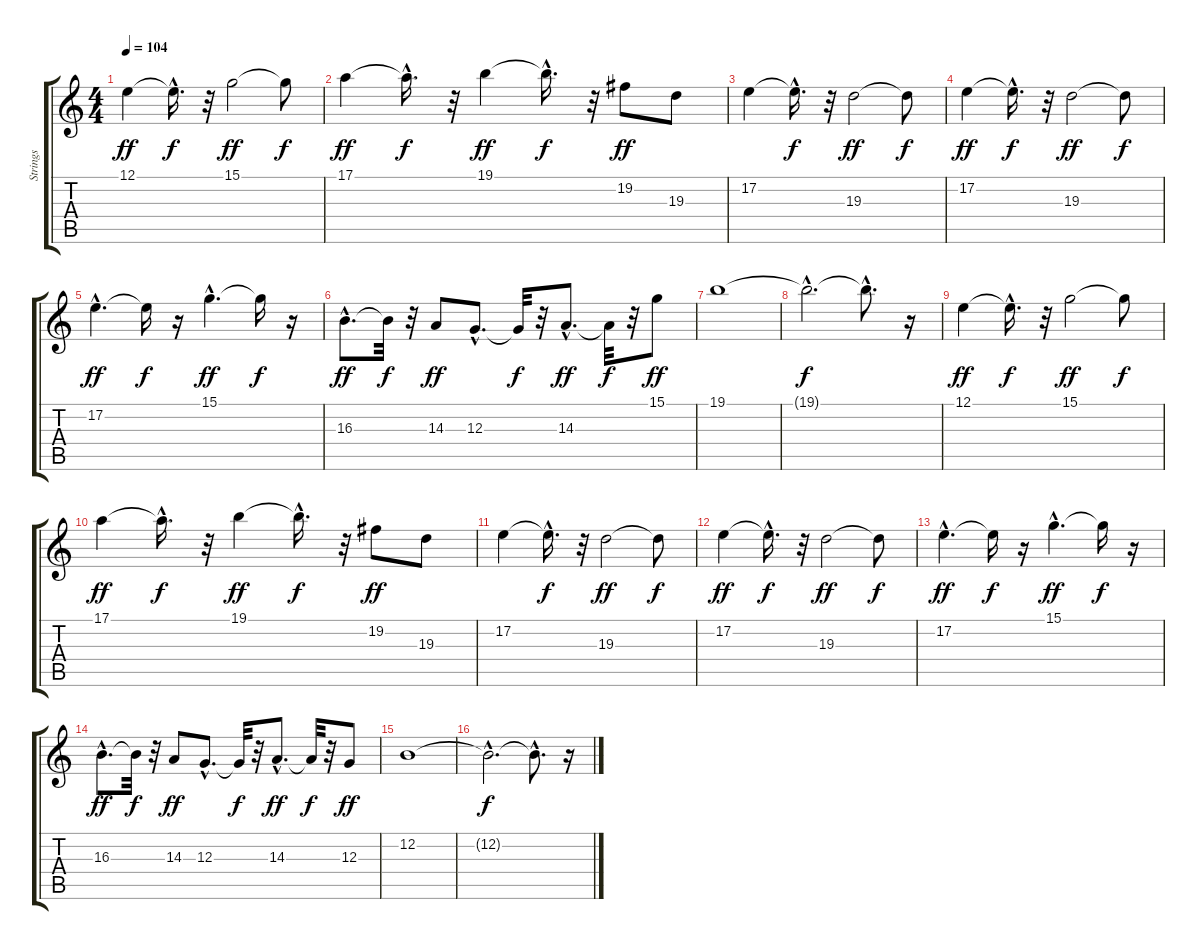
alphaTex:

\track ("Strings" "Strings") {instrument stringensemble1}
\staff {score tabs}
\tuning (E4 B3 G3 D3 A2 E2) {hide}
\ts (4 4)
\tempo 104
\clef g2
\ks c
12.1.4{dy ff} 12.1{hac t}.16{d dy f} r.32 15.1.2{dy ff} 15.1{t}.8{dy f} |
17.1.4{dy ff} 17.1{hac t}.16{d dy f} r.32 19.1.4{dy ff} 19.1{hac t}.16{d dy f} r.32 19.2.8{dy ff} 19.3.8 |
17.2.4 17.2{hac t}.16{d dy f} r.32 19.3.2{dy ff} 19.3{t}.8{dy f} |
17.2.4{dy ff} 17.2{hac t}.16{d dy f} r.32 19.3.2{dy ff} 19.3{t}.8{dy f} |
17.2{hac}.4{d dy ff} 17.2{t}.16{dy f} r.16 15.1{hac}.4{d dy ff} 15.1{t}.16{dy f} r.16 |
16.3{hac}.8{d dy ff} 16.3{t}.32{dy f} r.32 14.3.8{dy ff} 12.3{hac}.8{d} 12.3{t}.32{dy f} r.32 14.3{hac}.8{d dy ff} 14.3{t}.32{dy f} r.32 15.1.8{dy ff} |
19.1.1 |
19.1{hac t}.2{d dy f} 19.1{hac t}.8{d} r.16 |
12.1.4{dy ff} 12.1{hac t}.16{d dy f} r.32 15.1.2{dy ff} 15.1{t}.8{dy f} |
17.1.4{dy ff} 17.1{hac t}.16{d dy f} r.32 19.1.4{dy ff} 19.1{hac t}.16{d dy f} r.32 19.2.8{dy ff} 19.3.8 |
17.2.4 17.2{hac t}.16{d dy f} r.32 19.3.2{dy ff} 19.3{t}.8{dy f} |
17.2.4{dy ff} 17.2{hac t}.16{d dy f} r.32 19.3.2{dy ff} 19.3{t}.8{dy f} |
17.2{hac}.4{d dy ff} 17.2{t}.16{dy f} r.16 15.1{hac}.4{d dy ff} 15.1{t}.16{dy f} r.16 |
16.3{hac}.8{d dy ff} 16.3{t}.32{dy f} r.32 14.3.8{dy ff} 12.3{hac}.8{d} 12.3{t}.32{dy f} r.32 14.3{hac}.8{d dy ff} 14.3{t}.32{dy f} r.32 12.3.8{dy ff} |
12.2.1 |
12.2{hac t}.2{d dy f} 12.2{hac t}.8{d} r.16
